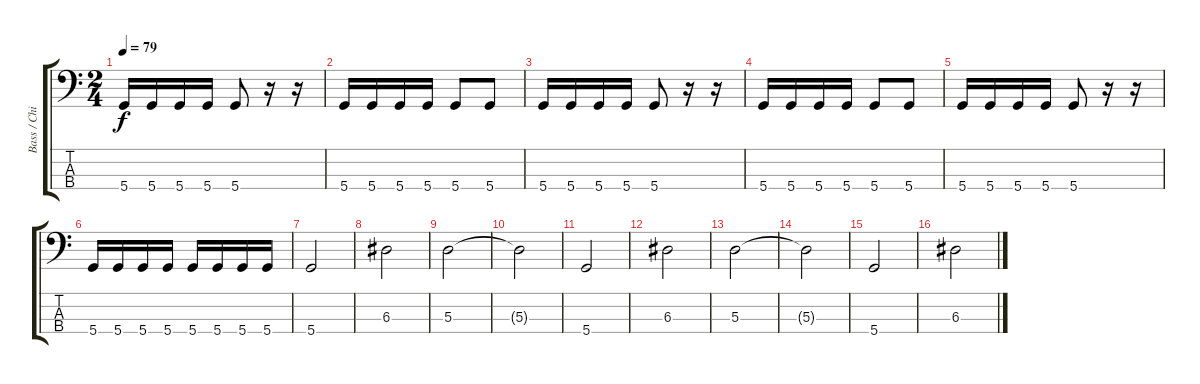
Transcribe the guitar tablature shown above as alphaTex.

\track ("Bass / Chi Cheng" "Bass / Chi") {instrument electricbassfinger}
\staff {score tabs}
\tuning (G2 D2 A1 D1) {hide}
\ts (2 4)
\tempo 79
\clef f4
\ks c
5.4.16{dy f} 5.4.16 5.4.16 5.4.16 5.4.8 r.16 r.16 |
5.4.16 5.4.16 5.4.16 5.4.16 5.4.8 5.4.8 |
5.4.16 5.4.16 5.4.16 5.4.16 5.4.8 r.16 r.16 |
5.4.16 5.4.16 5.4.16 5.4.16 5.4.8 5.4.8 |
5.4.16 5.4.16 5.4.16 5.4.16 5.4.8 r.16 r.16 |
5.4.16 5.4.16 5.4.16 5.4.16 5.4.16 5.4.16 5.4.16 5.4.16 |
5.4.2 |
6.3.2 |
5.3.2 |
5.3{t}.2 |
5.4.2 |
6.3.2 |
5.3.2 |
5.3{t}.2 |
5.4.2 |
6.3.2
